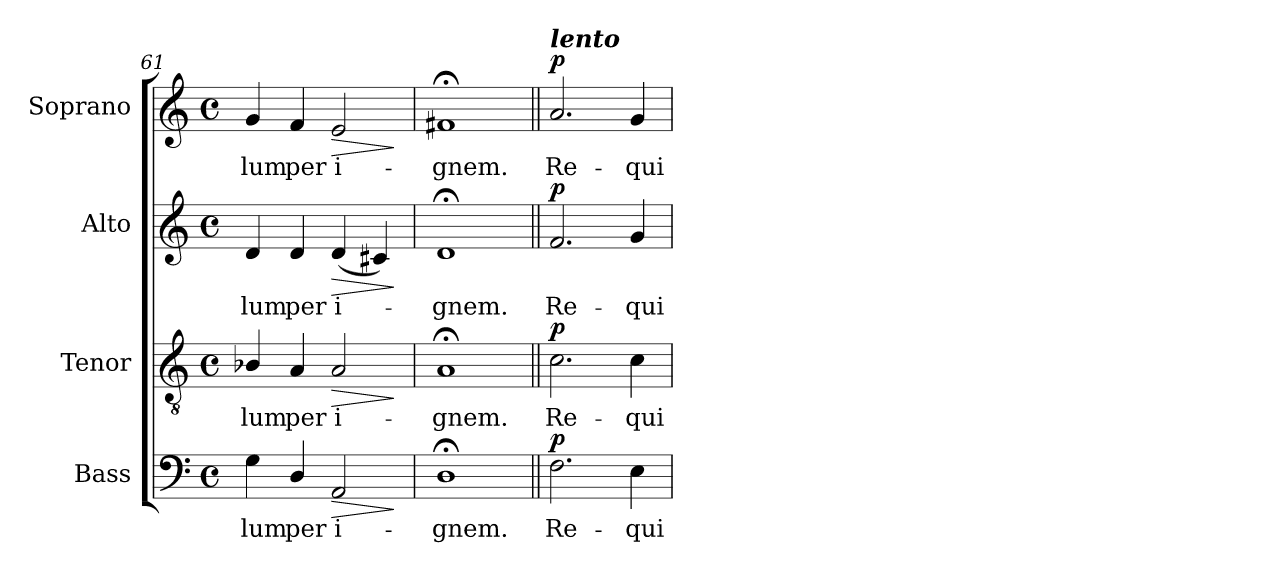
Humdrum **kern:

**kern	**text	**dynam	**kern	**text	**dynam	**kern	**text	**dynam	**kern	**text	**dynam
*part4	*part4	*part4	*part3	*part3	*part3	*part2	*part2	*part2	*part1	*part1	*part1
*staff4	*staff4	*staff4	*staff3	*staff3	*staff3	*staff2	*staff2	*staff2	*staff1	*staff1	*staff1
*I"Bass	*	*	*I"Tenor	*	*	*I"Alto	*	*	*I"Soprano	*	*
*I'B	*	*	*I'T	*	*	*I'A	*	*	*I'S	*	*
*clefF4	*	*	*clefGv2	*	*	*clefG2	*	*	*clefG2	*	*
*k[]	*	*	*k[]	*	*	*k[]	*	*	*k[]	*	*
*C:	*	*	*C:	*	*	*C:	*	*	*C:	*	*
*M4/4	*	*	*M4/4	*	*	*M4/4	*	*	*M4/4	*	*
*met(c)	*	*	*met(c)	*	*	*met(c)	*	*	*met(c)	*	*
=61	=61	=61	=61	=61	=61	=61	=61	=61	=61	=61	=61
!	!LO:LY:b	!	!	!LO:LY:b	!	!	!LO:LY:b	!	!	!LO:LY:b	!
4G	-lum	.	4B-X/	-lum	.	4d	-lum	.	4g	-lum	.
!	!LO:LY:b	!	!	!LO:LY:b	!	!	!LO:LY:b	!	!	!LO:LY:b	!
4D/	per	.	4A	per	.	4d	per	.	4f	per	.
!	!LO:LY:b	!LO:HP:b	!	!LO:LY:b	!LO:HP:b	!	!LO:LY:b	!LO:HP:b	!	!LO:LY:b	!LO:HP:b
2AA	i-	>	2A	i-	>	(<4d	i-	>	2e	i-	>
.	.	.	.	.	.	4c#X)	.	.	.	.	.
.	.	]	.	.	]	.	.	]	.	.	]
=62	=62	=62	=62	=62	=62	=62	=62	=62	=62	=62	=62
!	!LO:LY:b	!	!	!LO:LY:b	!	!	!LO:LY:b	!	!	!LO:LY:b	!
1D;<	-gnem.	.	1A;<	-gnem.	.	1d;<	gnem.	.	1f#X;<	-gnem.	.
=63||	=63||	=63||	=63||	=63||	=63||	=63||	=63||	=63||	=63||	=63||	=63||
!	!	!	!	!	!	!	!	!	!LO:TX:a:Bi:t=lento	!	!
!	!LO:LY:b	!LO:DY:b	!	!LO:LY:b	!LO:DY:b	!	!LO:LY:b	!LO:DY:b	!	!LO:LY:b	!LO:DY:b
2.F	Re-	p	2.c	Re-	p	2.f	Re-	p	2.a	Re-	p
!	!LO:LY:b	!	!	!LO:LY:b	!	!	!LO:LY:b	!	!	!LO:LY:b	!
4E	-qui-	.	4c	-qui-	.	4g	-qui-	.	4g	-qui-	.
=	=	=	=	=	=	=	=	=	=	=	=
*-	*-	*-	*-	*-	*-	*-	*-	*-	*-	*-	*-
